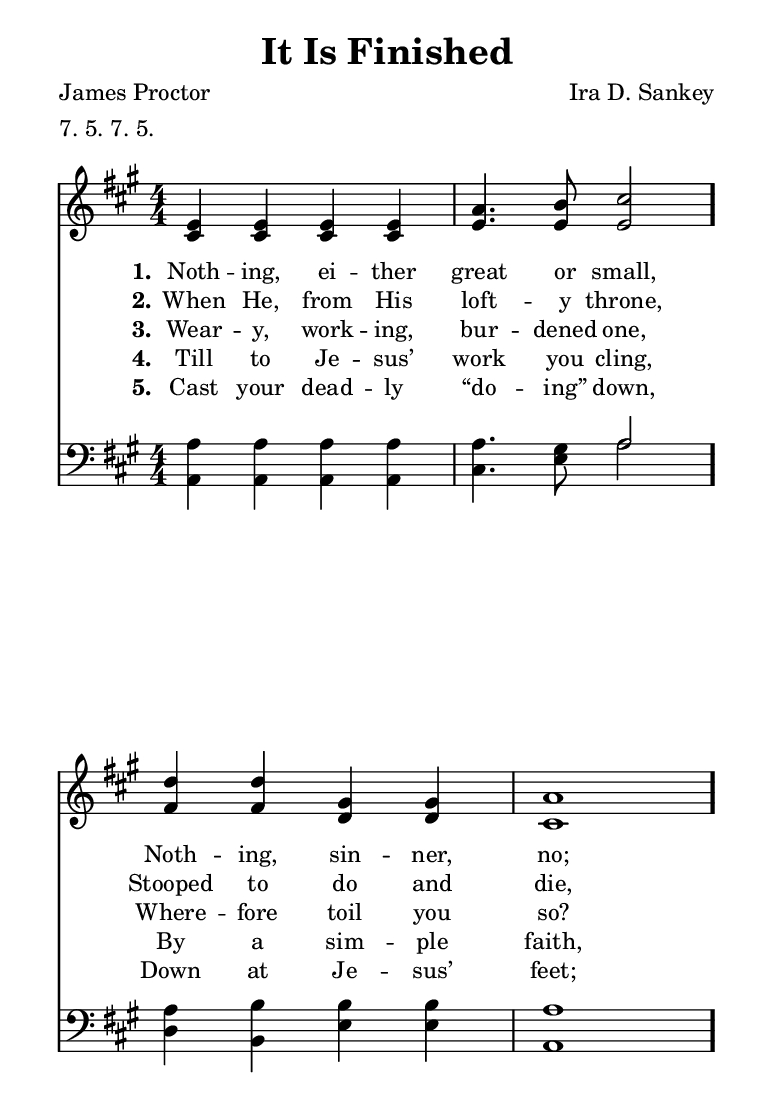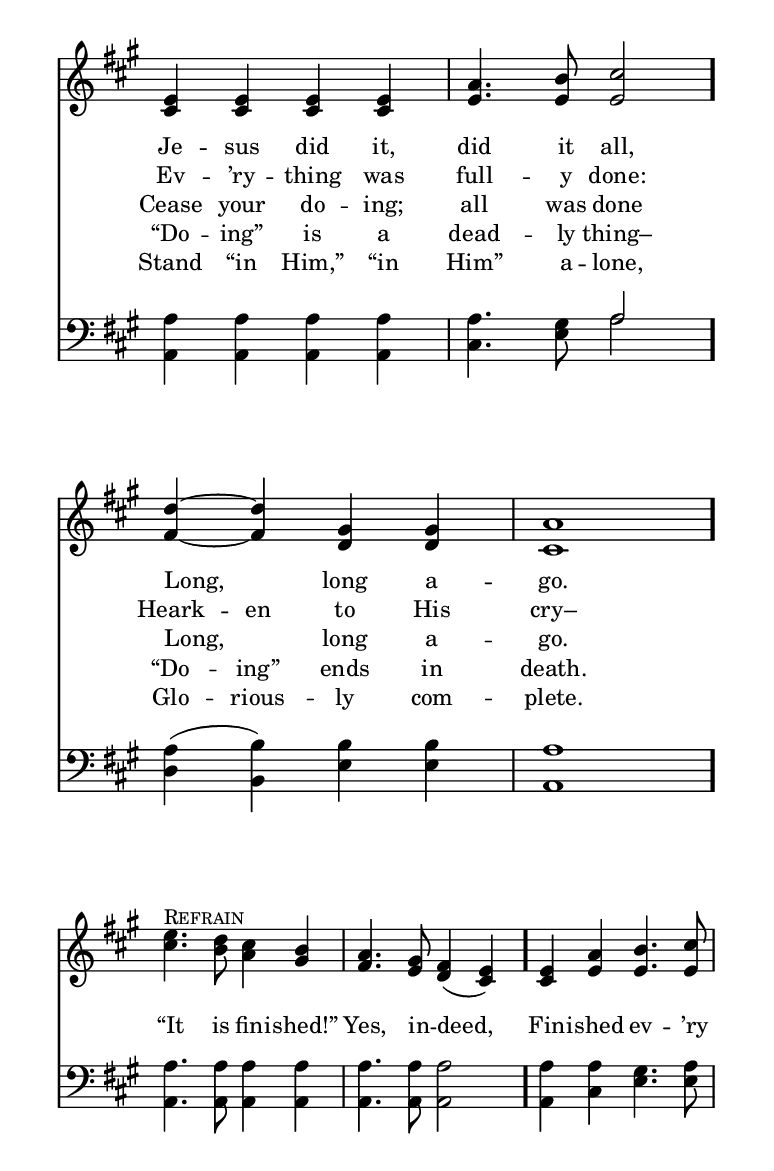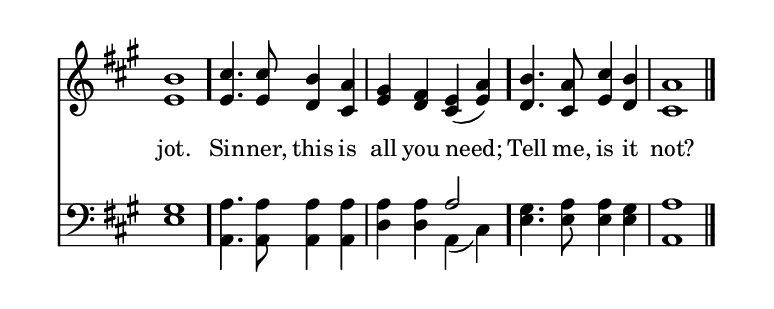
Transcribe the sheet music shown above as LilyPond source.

\include "common/global.ily"
\paper {
  \include "common/paper.ily"
}

\header{
  %gospel
  hymnnumber = "19"
  title = "It Is Finished"
  tunename = ""
  meter = "7. 5. 7. 5."
  poet = "James Proctor"
  composer = "Ira D. Sankey"
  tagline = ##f
}

% for fermata in MIDI
ta = { \tempo 4=90 }
tb = { \tempo 4=45 }

patternAA = { c4 c4 c4 c4   | c4. c8 c2      } %

patternBA = { c4 c4 c4 c4   | c1             } %
patternBB = { c4( c4) c4 c4 | c1             } %
patternBC = { c4 ~ c4 c4 c4 | c1             } %

patternCA = { c4. c8 c4 c4  | c4. c8 c4( c4) } %
patternCB = { c4. c8 c4 c4  | c4. c8 c2      } %
patternCC = { c4. c8 c4 c4  | c4 c4 c2      } %
patternCD = { c4. c8 c4 c4  | c4 c4 c4( c4) } %

patternDA = { c4 c4 c4. c8  | c1             } %
patternDB = { c4. c8 c4 c4  | c1             } %

global = {
  \include "common/overrides.ily"
  \override Staff.TimeSignature.style = #'numbered
  \time 4/4
  \override Score.MetronomeMark.transparent = ##t % hide all fermata changes too
  \ta
  \key a \major
  \autoBeamOff
}

notesSoprano = {
\global
\relative c' {

  \changePitch \patternAA { e e e e      | a b cis     }
  \changePitch \patternBA { d d gis, gis | a           }
  \changePitch \patternAA { e e e e      | a b cis     }
  \changePitch \patternBC { d d gis, gis | a           }

  << s^\markup { \small \caps "Refrain"  }
  \changePitch \patternCA { e' d cis b   | a gis fis e } >>
  \changePitch \patternDA { e a b cis    | b           }
  \changePitch \patternCD { cis cis b a  | gis fis e a }
  \changePitch \patternDB { b a cis b    | a           }

  \bar "|."

}
}

notesAlto = {
\global
\relative e' {

  \changePitch \patternAA { cis cis cis cis | e e e       }
  \changePitch \patternBA { fis fis d d     | cis         }
  \changePitch \patternAA { cis cis cis cis | e e e       }
  \changePitch \patternBC { fis fis d d     | cis         }

  \changePitch \patternCA { cis' b a gis    | fis e d cis }
  \changePitch \patternDA { cis e e e       | e           }
  \changePitch \patternCD { e e d cis       | e d cis e   }
  \changePitch \patternDB { d cis e d       | cis         }

}
}

notesTenor = {
\global
\relative a {

  \changePitch \patternAA { a a a a     | a gis a }
  \changePitch \patternBA { a b b b     | a       }
  \changePitch \patternAA { a a a a     | a gis a }
  \changePitch \patternBB { a b b b     | a       }

  \changePitch \patternCB { a a a a     | a a a   }
  \changePitch \patternDA { a a gis a   | gis     }
  \changePitch \patternCC { a a a a     | a a a   }
  \changePitch \patternDB { gis a a gis | a       }

}
}

notesBass = {
\global
\relative f, {

  \changePitch \patternAA { a a a a   | cis e a   }
  \changePitch \patternBA { d, b e e  | a,        }
  \changePitch \patternAA { a a a a   | cis e a   }
  \changePitch \patternBB { d, b e e  | a,        }

  \changePitch \patternCB { a a a a   | a a a     }
  \changePitch \patternDA { a cis e e | e         }
  \changePitch \patternCD { a, a a a  | d d a cis }
  \changePitch \patternDB { e e e e   | a,        }

}
}

Refrain = \lyricmode {

“It is fin -- ished!” Yes, in -- deed, \bar "."
Fin -- ished ev -- ’ry jot. \bar "."
Sin -- ner, this is all you need; \bar "."
Tell me, is it not? \bar "."

}

wordsA = \lyricmode {
\set stanza = "1."

Noth -- ing, ei -- ther great or small, \bar "."
Noth -- ing, sin -- ner, no; \bar "." \break
Je -- sus did it, did it all, \bar "."
Long, long a -- go. \bar "." \break

}

wordsB = \lyricmode {
\set stanza = "2."

When He, from His loft -- y throne,
Stooped to do and die,
Ev -- ’ry -- thing was full -- y done:
{ \mon } Heark -- en { \moff } to His cry–

\Refrain

}

wordsC = \lyricmode {
\set stanza = "3."

Wear -- y, work -- ing, bur -- dened one,
Where -- fore toil you so?
Cease your do -- ing; all was done
Long, long a -- go.

}

wordsD = \lyricmode {
\set stanza = "4."

Till to Je -- sus’ work you cling,
By a sim -- ple faith,
“Do -- ing” is a dead -- ly thing–
{ \mon } “Do -- ing” { \moff } ends in death.

}

wordsE = \lyricmode {
\set stanza = "5."

Cast your dead -- ly “do -- ing” down,
Down at Je -- sus’ feet;
Stand “in Him,” “in Him” a -- lone,
{ \mon } Glo -- rious -- ly { \moff } com -- plete.

}

\score {
  \context ChoirStaff <<
    \context Staff = upper <<
      \set Staff.autoBeaming = ##f
      \set ChoirStaff.systemStartDelimiter = #'SystemStartBar
      \set ChoirStaff.printPartCombineTexts = ##f
      \partcombine #'(2 . 9) \notesSoprano \notesAlto
      \context NullVoice = sopranos { \voiceOne << \notesSoprano >> }
      \context NullVoice = altos { \voiceTwo << \notesAlto >> }
    >>

		\new Lyrics = one
		\new Lyrics = two
		\new Lyrics = three
		\new Lyrics = four
		\new Lyrics = five

    \new Staff = men <<
      \set Staff.autoBeaming = ##f
      \clef bass
      \set ChoirStaff.printPartCombineTexts = ##f
      \partcombine #'(2 . 9) \notesTenor \notesBass
      \context NullVoice = tenors { \voiceOne << \notesTenor >> }
      \context NullVoice = basses { \voiceTwo << \notesBass >> }
    >>

		\context Lyrics = one   \lyricsto sopranos \wordsA
		\context Lyrics = two   \lyricsto sopranos \wordsB
		\context Lyrics = three \lyricsto sopranos \wordsC
		\context Lyrics = four  \lyricsto sopranos \wordsD
		\context Lyrics = five  \lyricsto sopranos \wordsE
  >>
  \layout {
    \include "common/layout.ily"
  }
  \midi{
    \include "common/midi.ily"
  }
}

\version "2.19.49"  % necessary for upgrading to future LilyPond versions.

% vi:set et ts=2 sw=2 ai nocindent syntax=lilypond:
